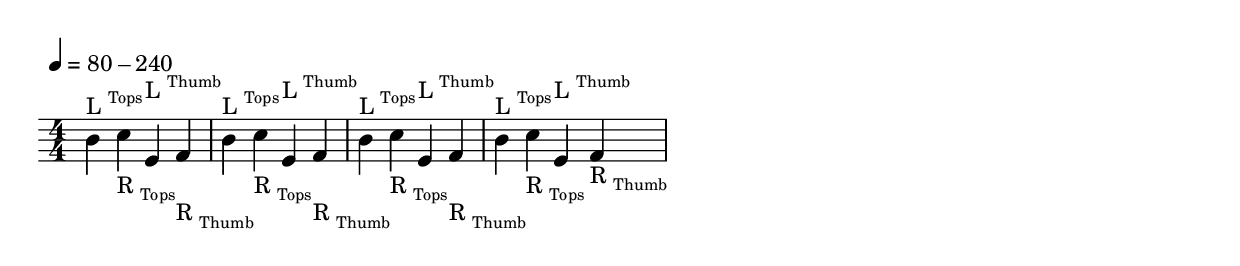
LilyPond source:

\version "2.24.1"
\include "../global.ly"

\layout {
  indent = -3.5
}

\relative {
  \defaultScoreSettings
  \tempo 4 = 80 - 240
  \time 4/4

  \repeat unfold 4 {
    b'4^\LTopsTop     c_\RTopsBtm     e,^\LThumbTop     f_\RThumbBtm 
  }
}